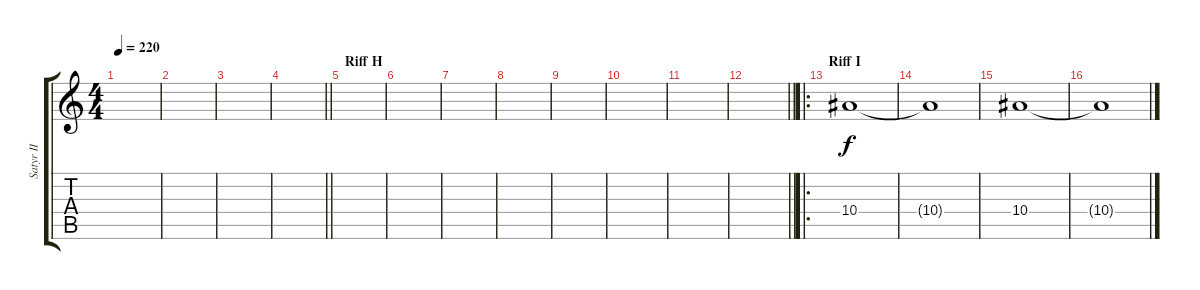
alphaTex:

\track ("Satyr II" "Satyr II") {instrument distortionguitar}
\staff {score tabs}
\tuning (D4 A3 F3 C3 G2 D2) {hide}
\ts (4 4)
\tempo 220
\clef g2
\ks c
|
|
|
\barLineRight lightlight
|
\section ("" "Riff H")
|
|
|
|
|
|
|
\barLineRight lightlight
|
\ro
\section ("" "Riff I")
10.4.1 |
10.4{t}.1 |
10.4.1 |
10.4{t}.1
